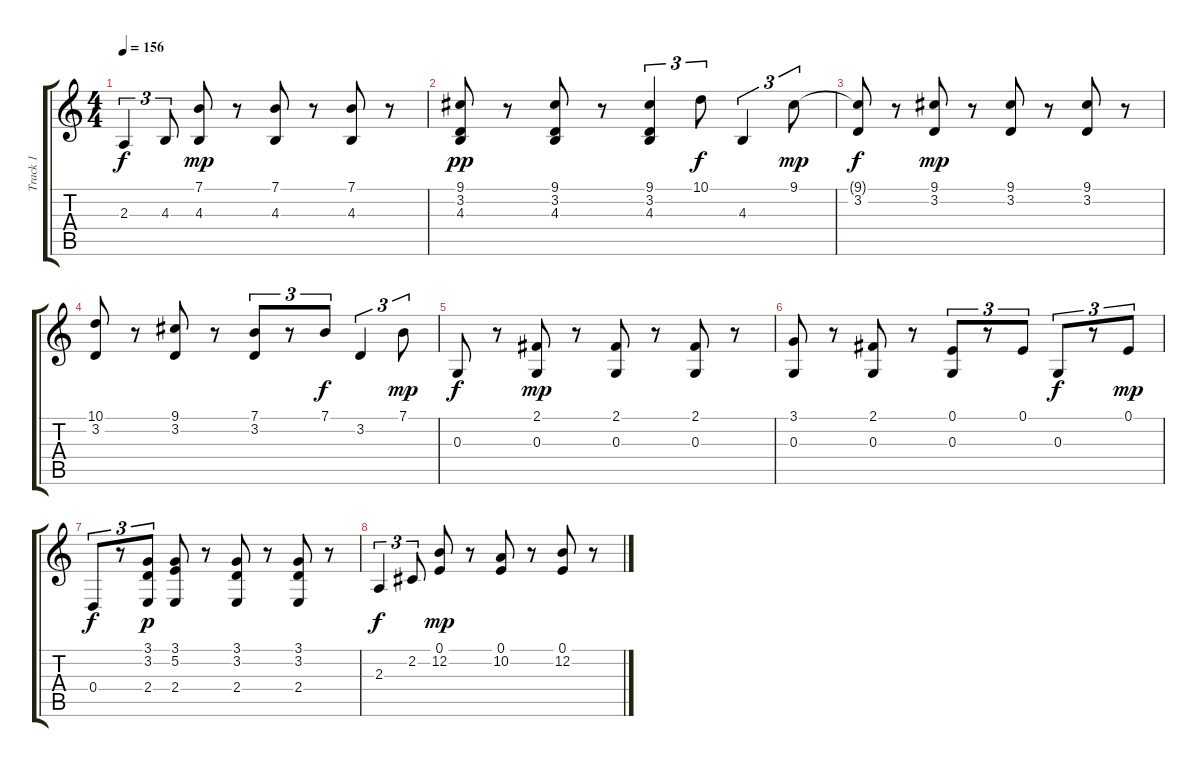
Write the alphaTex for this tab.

\track ("Track 1" "Track 1") {instrument electricpiano1}
\staff {score tabs}
\tuning (E4 B3 G3 D3 A2 E2) {hide}
\ts (4 4)
\tempo 156
\clef g2
\ks c
2.3.4{tu (3 2) dy f instrument electricpiano1} 4.3.8{tu (3 2)} (7.1 4.3).8{dy mp} r.8 (7.1 4.3).8 r.8 (7.1 4.3).8 r.8 |
(9.1 3.2 4.3).8{dy pp} r.8 (9.1 3.2 4.3).8 r.8 (9.1 3.2 4.3).4{tu (3 2)} 10.1.8{tu (3 2) dy f} 4.3.4{tu (3 2)} 9.1.8{tu (3 2) dy mp} |
(9.1{t} 3.2).8{dy f} r.8 (9.1 3.2).8{dy mp} r.8 (9.1 3.2).8 r.8 (9.1 3.2).8 r.8 |
(10.1 3.2).8 r.8 (9.1 3.2).8 r.8 (7.1 3.2).8{tu (3 2)} r.8{tu (3 2)} 7.1.8{tu (3 2) dy f} 3.2.4{tu (3 2)} 7.1.8{tu (3 2) dy mp} |
0.3.8{dy f} r.8 (2.1 0.3).8{dy mp} r.8 (2.1 0.3).8 r.8 (2.1 0.3).8 r.8 |
(3.1 0.3).8 r.8 (2.1 0.3).8 r.8 (0.1 0.3).8{tu (3 2)} r.8{tu (3 2)} 0.1.8{tu (3 2)} 0.3.8{tu (3 2) dy f} r.8{tu (3 2)} 0.1.8{tu (3 2) dy mp} |
0.4.8{tu (3 2) dy f} r.8{tu (3 2)} (3.1 3.2 2.4).8{tu (3 2) dy p} (3.1 5.2 2.4).8 r.8 (3.1 3.2 2.4).8 r.8 (3.1 3.2 2.4).8 r.8 |
2.3.4{tu (3 2) dy f} 2.2.8{tu (3 2)} (0.1 12.2).8{dy mp} r.8 (0.1 10.2).8 r.8 (0.1 12.2).8 r.8
